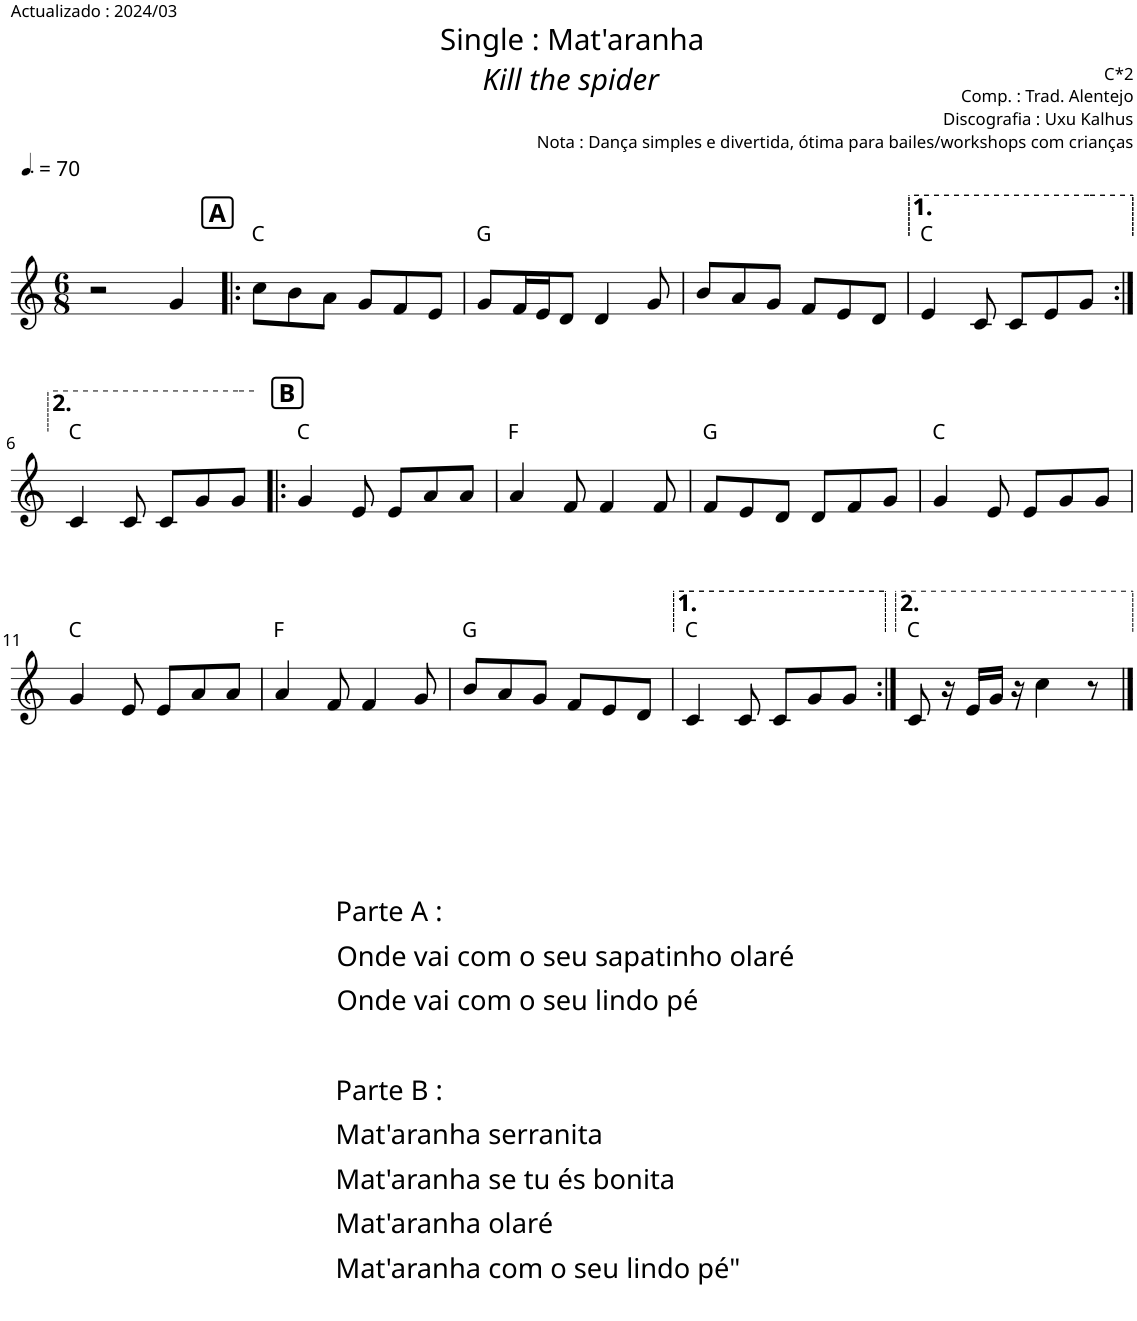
**kern	**harte
*part1	*part1
*staff1	*
*I"Piano	*
*I'Pno.	*
*clefG2	*
*k[]	*
*M6/8	*
*MM105	*
=1	=1
2r	.
4g/	.
!!LO:REH:place=s1:a:B:cj:fs=12:t=A
=2!|:	=2!|:
8cc\L	C:maj
8b\	.
8a\J	.
8g/L	.
8f/	.
8e/J	.
=3	=3
8g/L	G:maj
16f/L	.
16e/J	.
8d/J	.
4d/	.
8g/	.
=4	=4
8b/L	.
8a/	.
8g/J	.
8f/L	.
8e/	.
8d/J	.
=5	=5
4e/	C:maj
8c/	.
8c/L	.
8e/	.
8g/J	.
!!LO:LB:g=z
=6:|!	=6:|!
4c/	C:maj
8c/	.
8c/L	.
8g/	.
8g/J	.
!!LO:REH:place=s1:a:B:cj:fs=12:t=B
=7!|:	=7!|:
4g/	C:maj
8e/	.
8e/L	.
8a/	.
8a/J	.
=8	=8
4a/	F:maj
8f/	.
4f/	.
8f/	.
=9	=9
8f/L	G:maj
8e/	.
8d/J	.
8d/L	.
8f/	.
8g/J	.
=10	=10
4g/	C:maj
8e/	.
8e/L	.
8g/	.
8g/J	.
!!LO:LB:g=z
=11	=11
4g/	C:maj
8e/	.
8e/L	.
8a/	.
8a/J	.
=12	=12
4a/	F:maj
8f/	.
4f/	.
8g/	.
=13	=13
8b/L	G:maj
8a/	.
8g/J	.
8f/L	.
8e/	.
8d/J	.
=14	=14
4c/	C:maj
8c/	.
8c/L	.
8g/	.
8g/J	.
=15:|!	=15:|!
8c/	C:maj
16r	.
16e/LL	.
16g/JJ	.
16r	.
!LO:TX:b:t=Parte A &colon;	!
!LO:TX:b:t=Onde vai com o seu sapatinho olaré	!
!LO:TX:b:t=Onde vai com o seu lindo pé	!
!LO:TX:b:t=Parte B &colon;	!
!LO:TX:b:t=Mat'aranha serranita	!
!LO:TX:b:t=Mat'aranha se tu és bonita	!
!LO:TX:b:t=Mat'aranha olaré	!
!LO:TX:b:t=Mat'aranha com o seu lindo pé"	!
4cc\	.
8r	.
==	==
*-	*-
